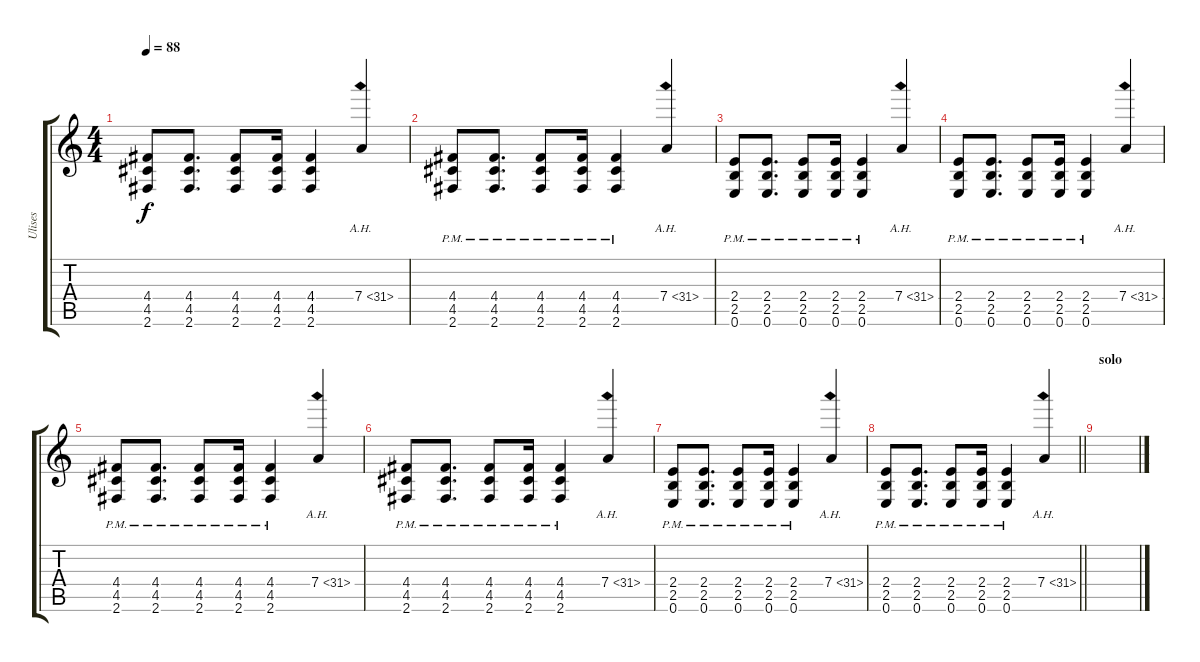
\track ("Ulises" "Ulises") {instrument distortionguitar}
\staff {score tabs}
\tuning (E4 B3 G3 D3 A2 E2) {hide}
\ts (4 4)
\tempo 88
\clef g2
\ks c
(4.4 4.5 2.6).8{dy f} (4.4 4.5 2.6).8{d} (4.4 4.5 2.6).8 (4.4 4.5 2.6).16 (4.4 4.5 2.6).4 7.4{ah 24}.4 |
(4.4{pm} 4.5{pm} 2.6{pm}).8 (4.4{pm} 4.5{pm} 2.6{pm}).8{d} (4.4{pm} 4.5{pm} 2.6{pm}).8 (4.4{pm} 4.5{pm} 2.6{pm}).16 (4.4{pm} 4.5{pm} 2.6{pm}).4 7.4{ah 24}.4 |
(2.4{pm} 2.5{pm} 0.6{pm}).8 (2.4{pm} 2.5{pm} 0.6{pm}).8{d} (2.4{pm} 2.5{pm} 0.6{pm}).8 (2.4{pm} 2.5{pm} 0.6{pm}).16 (2.4{pm} 2.5{pm} 0.6{pm}).4 7.4{ah 24}.4 |
(2.4{pm} 2.5{pm} 0.6{pm}).8 (2.4{pm} 2.5{pm} 0.6{pm}).8{d} (2.4{pm} 2.5{pm} 0.6{pm}).8 (2.4{pm} 2.5{pm} 0.6{pm}).16 (2.4{pm} 2.5{pm} 0.6{pm}).4 7.4{ah 24}.4 |
(4.4{pm} 4.5{pm} 2.6{pm}).8 (4.4{pm} 4.5{pm} 2.6{pm}).8{d} (4.4{pm} 4.5{pm} 2.6{pm}).8 (4.4{pm} 4.5{pm} 2.6{pm}).16 (4.4{pm} 4.5{pm} 2.6{pm}).4 7.4{ah 24}.4 |
(4.4{pm} 4.5{pm} 2.6{pm}).8 (4.4{pm} 4.5{pm} 2.6{pm}).8{d} (4.4{pm} 4.5{pm} 2.6{pm}).8 (4.4{pm} 4.5{pm} 2.6{pm}).16 (4.4{pm} 4.5{pm} 2.6{pm}).4 7.4{ah 24}.4 |
(2.4{pm} 2.5{pm} 0.6{pm}).8 (2.4{pm} 2.5{pm} 0.6{pm}).8{d} (2.4{pm} 2.5{pm} 0.6{pm}).8 (2.4{pm} 2.5{pm} 0.6{pm}).16 (2.4{pm} 2.5{pm} 0.6{pm}).4 7.4{ah 24}.4 |
\barLineRight lightlight
(2.4{pm} 2.5{pm} 0.6{pm}).8 (2.4{pm} 2.5{pm} 0.6{pm}).8{d} (2.4{pm} 2.5{pm} 0.6{pm}).8 (2.4{pm} 2.5{pm} 0.6{pm}).16 (2.4{pm} 2.5{pm} 0.6{pm}).4 7.4{ah 24}.4 |
\section ("" "solo")
